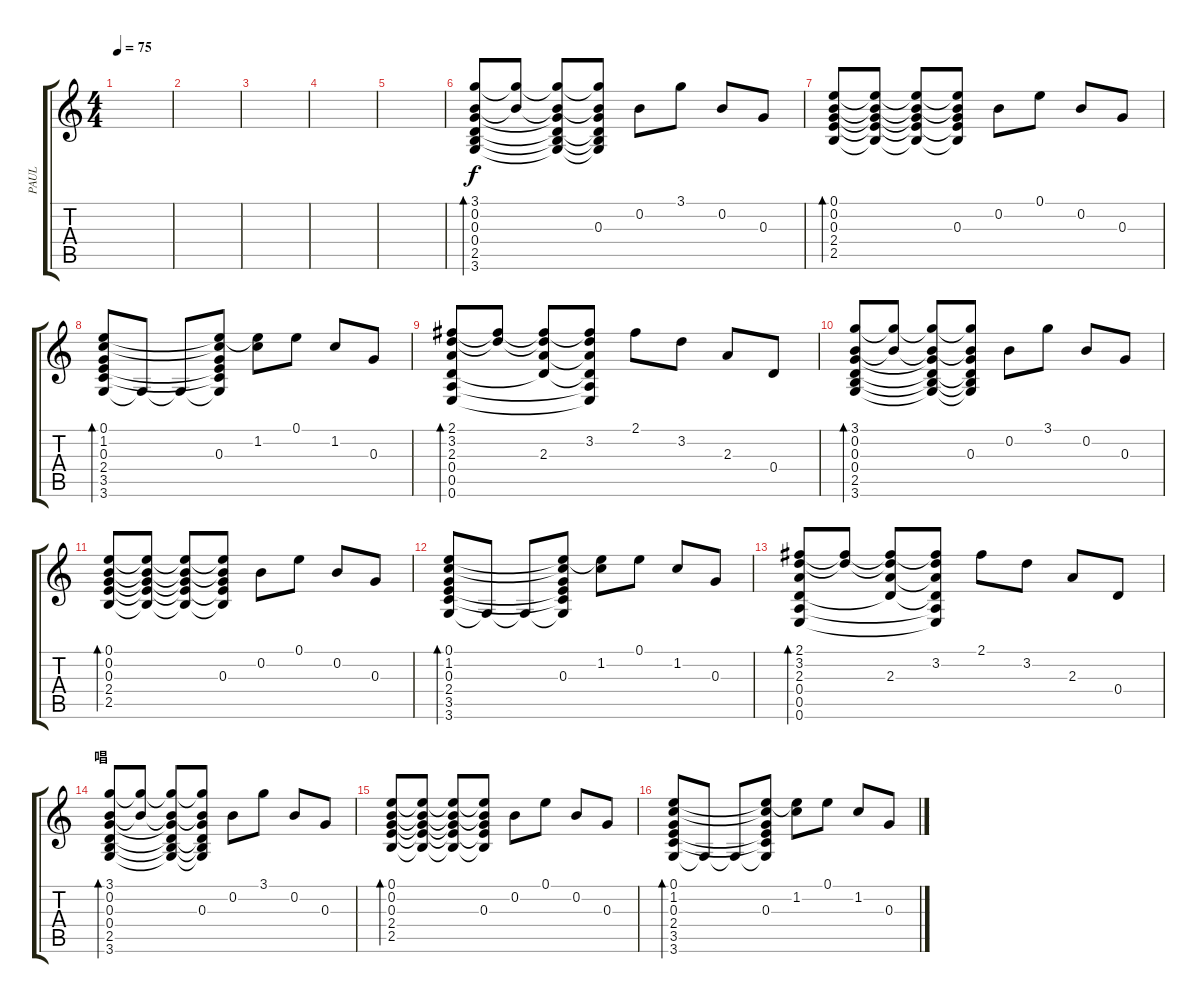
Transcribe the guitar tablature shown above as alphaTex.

\track ("PAUL" "PAUL") {instrument acousticguitarnylon}
\staff {score tabs}
\tuning (E4 B3 G3 D3 A2 E2) {hide}
\ts (4 4)
\tempo 75
\clef g2
\ks c
|
|
|
|
|
(3.1 0.2 0.3 0.4 2.5 3.6).8{bd 240} (3.1{t} 0.2{t}).8 (3.1{t} 0.2{t} 0.3{t} 0.4{t} 2.5{t} 3.6{t}).8 (3.1{t} 0.2{t} 0.3 0.4{t} 2.5{t} 3.6{t}).8 0.2.8 3.1.8 0.2.8 0.3.8 |
(0.1 0.2 0.3 2.4 2.5).8{bd 240} (0.1{t} 0.2{t} 0.3{t} 2.4{t} 2.5{t}).8 (0.1{t} 0.2{t} 0.3{t} 2.4{t} 2.5{t}).8 (0.1{t} 0.2{t} 0.3 2.4{t} 2.5{t}).8 0.2.8 0.1.8 0.2.8 0.3.8 |
(0.1 1.2 0.3 2.4 3.5 3.6).8{bd 240} 3.6{t}.8 3.6{t}.8 (0.1{t} 1.2{t} 0.3 2.4{t} 3.5{t} 3.6{t}).8 (0.1{t} 1.2).8 0.1.8 1.2.8 0.3.8 |
(2.1 3.2 2.3 0.4 0.5 0.6).8{bd 240} (2.1{t} 3.2{t}).8 (2.1{t} 3.2{t} 2.3 0.4{t}).8 (2.1{t} 3.2 2.3{t} 0.4{t} 0.5{t} 0.6{t}).8 2.1.8 3.2.8 2.3.8 0.4.8 |
(3.1 0.2 0.3 0.4 2.5 3.6).8{bd 240} (3.1{t} 0.2{t}).8 (3.1{t} 0.2{t} 0.3{t} 0.4{t} 2.5{t} 3.6{t}).8 (3.1{t} 0.2{t} 0.3 0.4{t} 2.5{t} 3.6{t}).8 0.2.8 3.1.8 0.2.8 0.3.8 |
(0.1 0.2 0.3 2.4 2.5).8{bd 240} (0.1{t} 0.2{t} 0.3{t} 2.4{t} 2.5{t}).8 (0.1{t} 0.2{t} 0.3{t} 2.4{t} 2.5{t}).8 (0.1{t} 0.2{t} 0.3 2.4{t} 2.5{t}).8 0.2.8 0.1.8 0.2.8 0.3.8 |
(0.1 1.2 0.3 2.4 3.5 3.6).8{bd 240} 3.6{t}.8 3.6{t}.8 (0.1{t} 1.2{t} 0.3 2.4{t} 3.5{t} 3.6{t}).8 (0.1{t} 1.2).8 0.1.8 1.2.8 0.3.8 |
(2.1 3.2 2.3 0.4 0.5 0.6).8{bd 240} (2.1{t} 3.2{t}).8 (2.1{t} 3.2{t} 2.3 0.4{t}).8 (2.1{t} 3.2 2.3{t} 0.4{t} 0.5{t} 0.6{t}).8 2.1.8 3.2.8 2.3.8 0.4.8 |
\section ("" "唱")
(3.1 0.2 0.3 0.4 2.5 3.6).8{bd 240} (3.1{t} 0.2{t}).8 (3.1{t} 0.2{t} 0.3{t} 0.4{t} 2.5{t} 3.6{t}).8 (3.1{t} 0.2{t} 0.3 0.4{t} 2.5{t} 3.6{t}).8 0.2.8 3.1.8 0.2.8 0.3.8 |
(0.1 0.2 0.3 2.4 2.5).8{bd 240} (0.1{t} 0.2{t} 0.3{t} 2.4{t} 2.5{t}).8 (0.1{t} 0.2{t} 0.3{t} 2.4{t} 2.5{t}).8 (0.1{t} 0.2{t} 0.3 2.4{t} 2.5{t}).8 0.2.8 0.1.8 0.2.8 0.3.8 |
(0.1 1.2 0.3 2.4 3.5 3.6).8{bd 240} 3.6{t}.8 3.6{t}.8 (0.1{t} 1.2{t} 0.3 2.4{t} 3.5{t} 3.6{t}).8 (0.1{t} 1.2).8 0.1.8 1.2.8 0.3.8
